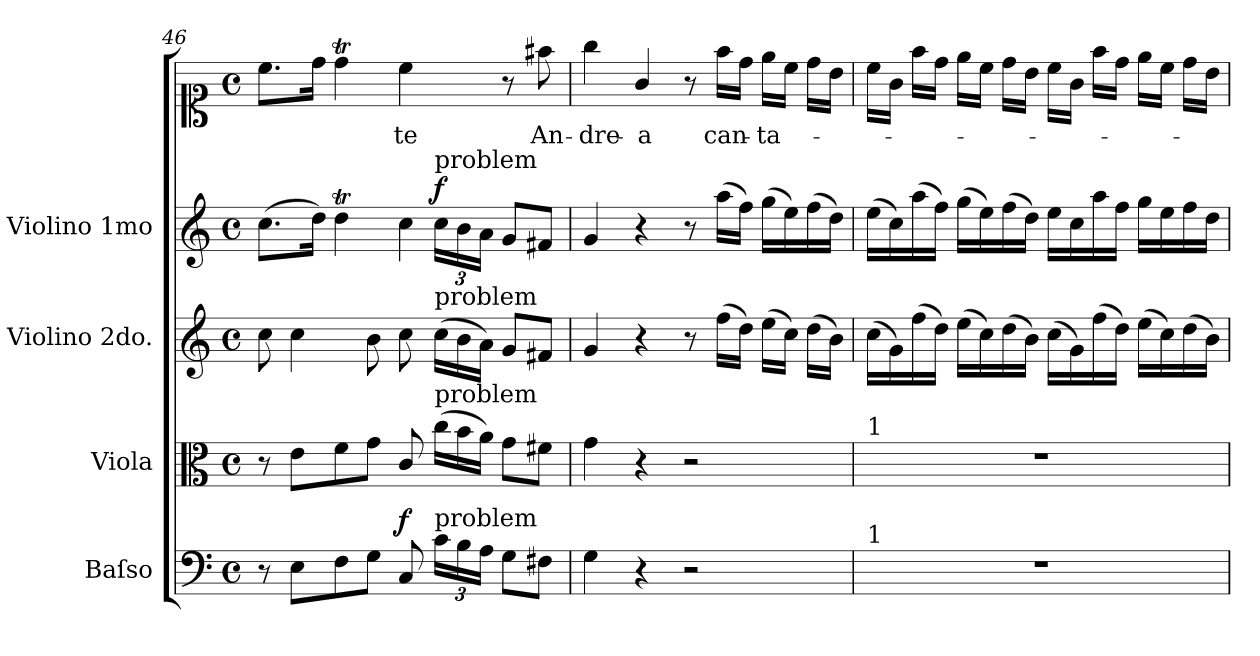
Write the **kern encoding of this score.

**kern	**dynam	**kern	**kern	**kern	**dynam	**kern	**text
*part5	*part5	*part4	*part3	*part2	*part2	*part1	*part1
*staff5	*staff5	*staff4	*staff3	*staff2	*staff2	*staff1	*staff1
*I"Baſso	*	*I"Viola	*I"Violino 2do.	*I"Violino 1mo	*	*	*
*	*	*I'vla	*	*I'vl I	*	*	*
*clefF4	*	*clefC3	*clefG2	*clefG2	*	*clefC1	*
*k[]	*	*k[]	*k[]	*k[]	*	*k[]	*
*M4/4	*	*M4/4	*M4/4	*M4/4	*	*M4/4	*
*met(c)	*	*met(c)	*met(c)	*met(c)	*	*met(c)	*
=46	=46	=46	=46	=46	=46	=46	=46
8r	.	8r	8cc\	(8.cc\L	.	8.cc\L	.
8E\L	.	8e\L	4cc\	.	.	.	.
.	.	.	.	16dd\Jk)	.	16dd\Jk	.
8F\	.	8f\	.	4ddT\	.	4ddT\	.
8G\J	.	8g\J	8b\	.	.	.	.
!	!LO:DY:a	!	!	!LO:N:vis=4	!	!	!
8C/	f	8c/	8cc\	8cc\	.	4cc\	-te
*	*	*Xtuplet	*Xtuplet	*	*	*	*
!	!	!	!	!LO:TX:a:t=problem	!	!	!
!	!	!	!LO:TX:a:t=problem	!	!	!	!
!	!	!LO:TX:a:t=problem	!	!	!	!	!
!LO:TX:a:t=problem	!	!	!	!	!	!	!
!	!	!	!	!	!LO:DY:a	!	!
24c\LL	.	(24cc\LL	(24cc\LL	24cc\LL	f	.	.
24B\	.	24b\	24b\	24b\	.	.	.
24A\JJ	.	24a\JJ)	24a\JJ)	24a\JJ	.	.	.
8G\L	.	8g\L	8g/L	8g/L	.	8r	.
8F#X\J	.	8f#X\J	8f#X/J	8f#X/J	.	8ff#X\	An-
=47	=47	=47	=47	=47	=47	=47	=47
4G\	.	4g\	4g/	4g/	.	4gg\	-dre-
4r	.	4r	4r	4r	.	4g/	-a
2r	.	2r	8r	8r	.	8r	.
.	.	.	(16ff\LL	(16aa\LL	.	16ff\LL	can-
.	.	.	16dd\JJ)	16ff\JJ)	.	16dd\JJ	.
.	.	.	(16ee\LL	(16gg\LL	.	16ee\LL	-ta-
.	.	.	16cc\JJ)	16ee\)	.	16cc\JJ	.
.	.	.	(16dd\LL	(16ff\	.	16dd\LL	.
.	.	.	16b\JJ)	16dd\JJ)	.	16b\JJ	.
=48	=48	=48	=48	=48	=48	=48	=48
!	!	!LO:TX:a:t=1	!	!	!	!	!
!LO:TX:a:t=1	!	!	!	!	!	!	!
1r	.	1r	(16cc\LL	(16ee\LL	.	16cc\LL	.
.	.	.	16g\)	16cc\)	.	16g\JJ	.
.	.	.	(16ff\	(16aa\	.	16ff\LL	.
.	.	.	16dd\JJ)	16ff\JJ)	.	16dd\JJ	.
.	.	.	(16ee\LL	(16gg\LL	.	16ee\LL	.
.	.	.	16cc\)	16ee\)	.	16cc\JJ	.
.	.	.	(16dd\	(16ff\	.	16dd\LL	.
.	.	.	16b\JJ)	16dd\JJ)	.	16b\JJ	.
.	.	.	(16cc\LL	16ee\LL	.	16cc\LL	.
.	.	.	16g\)	16cc\	.	16g\JJ	.
.	.	.	(16ff\	16aa\	.	16ff\LL	.
.	.	.	16dd\JJ)	16ff\JJ	.	16dd\JJ	.
.	.	.	(16ee\LL	16gg\LL	.	16ee\LL	.
.	.	.	16cc\)	16ee\	.	16cc\JJ	.
.	.	.	(16dd\	16ff\	.	16dd\LL	.
.	.	.	16b\JJ)	16dd\JJ	.	16b\JJ	.
=	=	=	=	=	=	=	=
*-	*-	*-	*-	*-	*-	*-	*-
